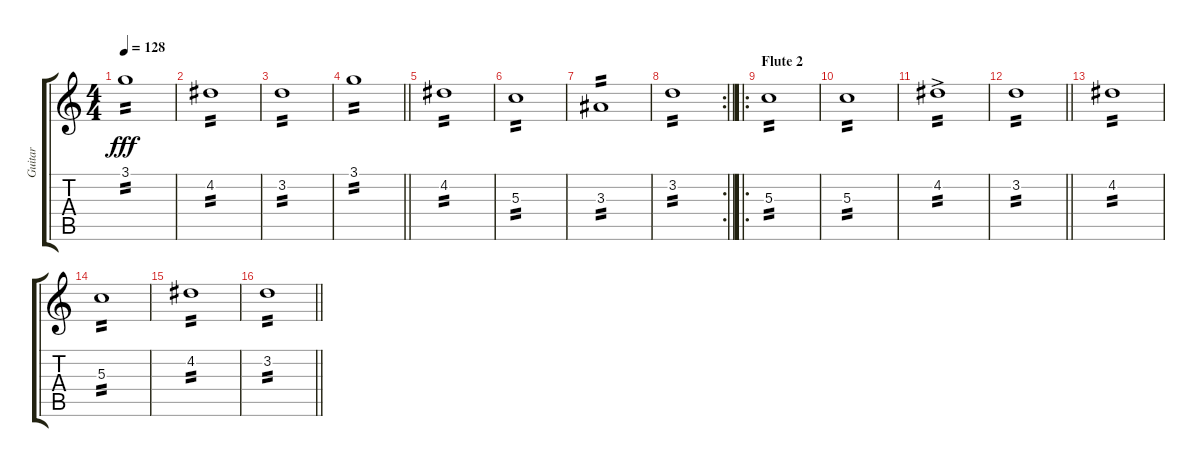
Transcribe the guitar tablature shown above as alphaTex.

\track ("Guitar" "Guitar") {instrument distortionguitar}
\staff {score tabs}
\tuning (E4 B3 G3 D3 A2 E2) {hide}
\ts (4 4)
\tempo 128
\clef g2
\ks c
3.1.1{tp 2 dy fff} |
4.2.1{tp 2} |
3.2.1{tp 2} |
\barLineRight lightlight
3.1.1{tp 2} |
4.2.1{tp 2} |
5.3.1{tp 2} |
3.3.1{tp 2} |
\rc 2
\barLineRight lightlight
3.2.1{tp 2} |
\ro
\section ("" "Flute 2")
5.3.1{tp 2 volume 11} |
5.3.1{tp 2} |
4.2{ac}.1{tp 2} |
\barLineRight lightlight
3.2.1{tp 2} |
\section ("" "")
4.2.1{tp 2} |
5.3.1{tp 2} |
4.2.1{tp 2} |
\barLineRight lightlight
3.2.1{tp 2}
